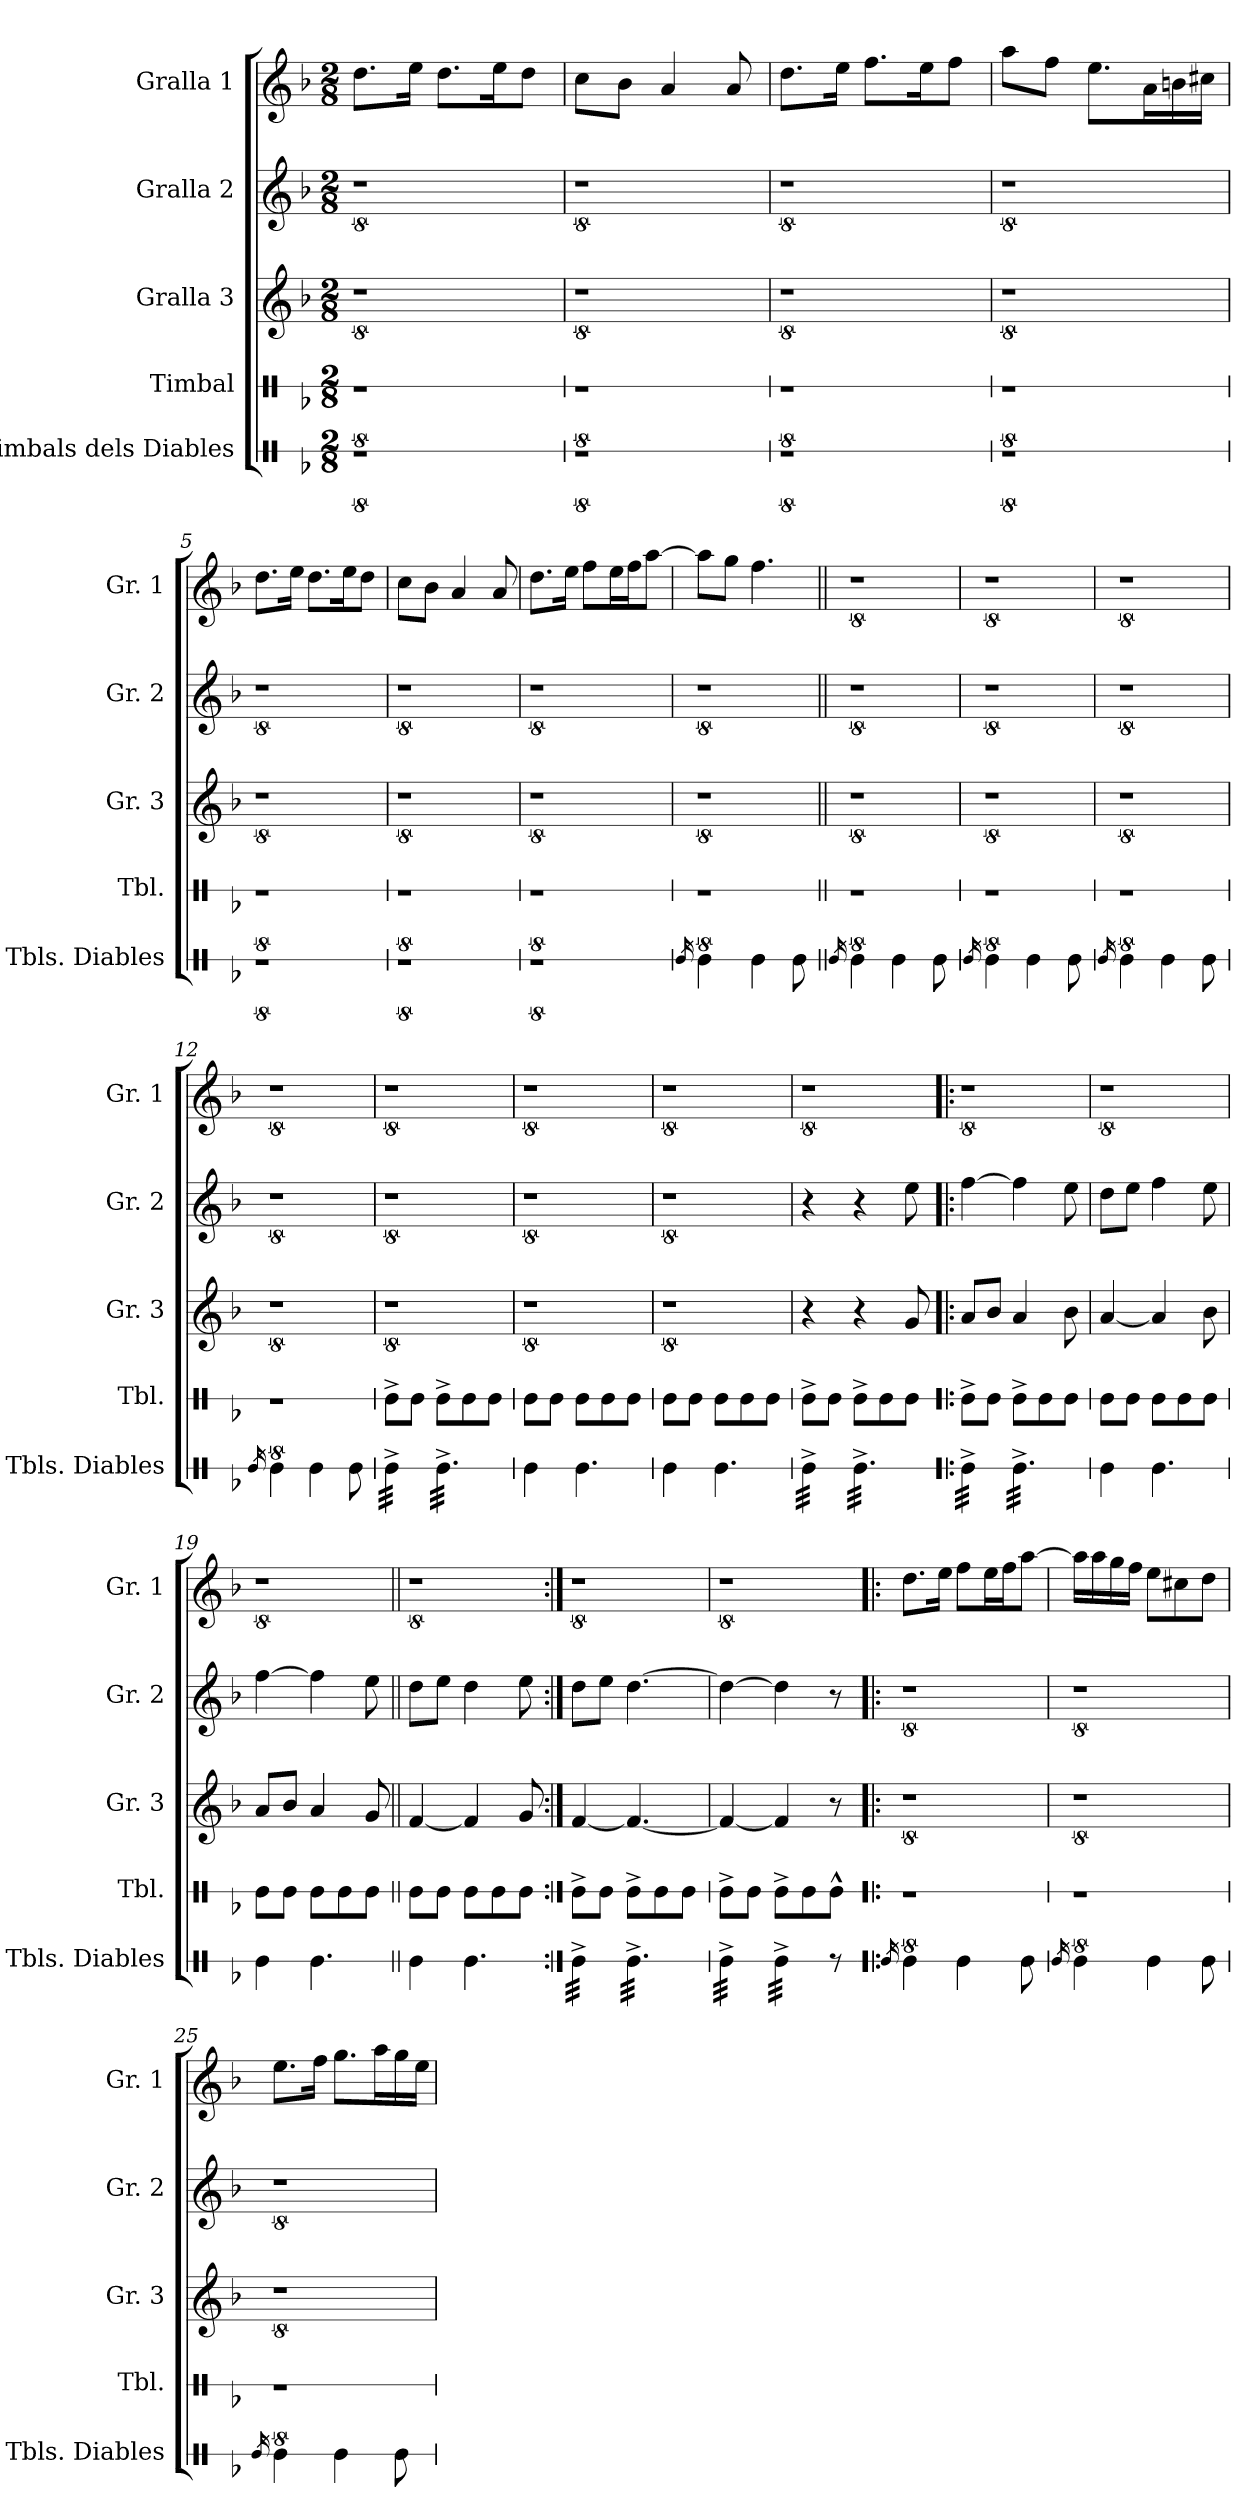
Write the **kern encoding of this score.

**kern	**kern	**kern	**kern	**kern
*part5	*part4	*part3	*part2	*part1
*staff5	*staff4	*staff3	*staff2	*staff1
*I"Timbals dels Diables	*I"Timbal	*I"Gralla 3	*I"Gralla 2	*I"Gralla 1
*I'Tbls.  Diables	*I'Tbl.	*I'Gr. 3	*I'Gr. 2	*I'Gr. 1
*stria1	*stria1	*	*	*
*clefX	*clefX	*clefG2	*clefG2	*clefG2
*k[b-]	*k[b-]	*k[b-]	*k[b-]	*k[b-]
*d:	*d:	*d:	*d:	*d:
*M2/8+3/8	*M2/8+3/8	*M2/8+3/8	*M2/8+3/8	*M2/8+3/8
*MM100	*MM100	*MM100	*MM100	*MM100
=1	=1	=1	=1	=1
8%5r	8%5r	8%5r	8%5r	8.dd\L
.	.	.	.	16ee\Jk
.	.	.	.	8.dd\L
.	.	.	.	16ee\k
.	.	.	.	8dd\J
=2	=2	=2	=2	=2
8%5r	8%5r	8%5r	8%5r	8cc\L
.	.	.	.	8b-\J
.	.	.	.	4a/
.	.	.	.	8a/
=3	=3	=3	=3	=3
8%5r	8%5r	8%5r	8%5r	8.dd\L
.	.	.	.	16ee\Jk
.	.	.	.	8.ff\L
.	.	.	.	16ee\k
.	.	.	.	8ff\J
=4	=4	=4	=4	=4
8%5r	8%5r	8%5r	8%5r	8aa\L
.	.	.	.	8ff\J
.	.	.	.	8.ee\L
.	.	.	.	16a\L
.	.	.	.	16bn\
.	.	.	.	16cc#X\JJ
=5	=5	=5	=5	=5
8%5r	8%5r	8%5r	8%5r	8.dd\L
.	.	.	.	16ee\Jk
.	.	.	.	8.dd\L
.	.	.	.	16ee\k
.	.	.	.	8dd\J
=6	=6	=6	=6	=6
8%5r	8%5r	8%5r	8%5r	8cc\L
.	.	.	.	8b-\J
.	.	.	.	4a/
.	.	.	.	8a/
!!LO:LB:g=z
=7	=7	=7	=7	=7
8%5r	8%5r	8%5r	8%5r	8.dd\L
.	.	.	.	16ee\Jk
.	.	.	.	8ff\L
.	.	.	.	16ee\L
.	.	.	.	16ff\J
.	.	.	.	[8aa\J
=8	=8	=8	=8	=8
16qRe/	.	.	.	.
4Re\	8%5r	8%5r	8%5r	8aa\L]
.	.	.	.	8gg\J
4Re\	.	.	.	4.ff\
8Re\	.	.	.	.
=9||	=9||	=9||	=9||	=9||
16qRe/	.	.	.	.
4Re\	8%5r	8%5r	8%5r	8%5r
4Re\	.	.	.	.
8Re\	.	.	.	.
=10	=10	=10	=10	=10
16qRe/	.	.	.	.
4Re\	8%5r	8%5r	8%5r	8%5r
4Re\	.	.	.	.
8Re\	.	.	.	.
=11	=11	=11	=11	=11
16qRe/	.	.	.	.
4Re\	8%5r	8%5r	8%5r	8%5r
4Re\	.	.	.	.
8Re\	.	.	.	.
=12	=12	=12	=12	=12
16qRe/	.	.	.	.
4Re\	8%5r	8%5r	8%5r	8%5r
4Re\	.	.	.	.
8Re\	.	.	.	.
=13	=13	=13	=13	=13
*tremolo	*	*	*	*
(>32Re^>\LLL	8Re^>\L	8%5r	8%5r	8%5r
(>32Re^>\	.	.	.	.
(>32Re^>\	.	.	.	.
(>32Re^>\	.	.	.	.
(>32Re^>\	8Re\J	.	.	.
(>32Re^>\	.	.	.	.
(>32Re^>\	.	.	.	.
32Re^>\JJJ	.	.	.	.
32Re^>\LLL	8Re^>\L	.	.	.
32Re^>\	.	.	.	.
32Re^>\	.	.	.	.
32Re^>\	.	.	.	.
32Re^>\	8Re\	.	.	.
32Re^>\	.	.	.	.
32Re^>\	.	.	.	.
32Re^>\	.	.	.	.
32Re^>\	8Re\J	.	.	.
32Re^>\	.	.	.	.
32Re^>\	.	.	.	.
32Re^>\JJJ	.	.	.	.
*Xtremolo	*	*	*	*
=14	=14	=14	=14	=14
4Re\	8Re\L	8%5r	8%5r	8%5r
.	8Re\J	.	.	.
4.Re\	8Re\L	.	.	.
.	8Re\	.	.	.
.	8Re\J	.	.	.
=15	=15	=15	=15	=15
4Re\	8Re\L	8%5r	8%5r	8%5r
.	8Re\J	.	.	.
4.Re\	8Re\L	.	.	.
.	8Re\	.	.	.
.	8Re\J	.	.	.
!!LO:PB:g=z
=16	=16	=16	=16	=16
*tremolo	*	*	*	*
32Re^>\LLL	8Re^>\L	4r	4r	8%5r
32Re^>\	.	.	.	.
32Re^>\	.	.	.	.
32Re^>\	.	.	.	.
32Re^>\	8Re\J	.	.	.
32Re^>\	.	.	.	.
32Re^>\	.	.	.	.
32Re^>\JJJ	.	.	.	.
32Re^>\LLL	8Re^>\L	4r	4r	.
32Re^>\	.	.	.	.
32Re^>\	.	.	.	.
32Re^>\	.	.	.	.
32Re^>\	8Re\	.	.	.
32Re^>\	.	.	.	.
32Re^>\	.	.	.	.
32Re^>\	.	.	.	.
32Re^>\	8Re\J	8g/	8ee\	.
32Re^>\	.	.	.	.
32Re^>\	.	.	.	.
32Re^>\JJJ	.	.	.	.
=17!|:	=17!|:	=17!|:	=17!|:	=17!|:
32Re^>\LLL	8Re^>\L	8a/L	[4ff\	8%5r
32Re^>\	.	.	.	.
32Re^>\	.	.	.	.
32Re^>\	.	.	.	.
32Re^>\	8Re\J	8b-/J	.	.
32Re^>\	.	.	.	.
32Re^>\	.	.	.	.
32Re^>\JJJ	.	.	.	.
32Re^>\LLL	8Re^>\L	4a/	4ff\]	.
32Re^>\	.	.	.	.
32Re^>\	.	.	.	.
32Re^>\	.	.	.	.
32Re^>\	8Re\	.	.	.
32Re^>\	.	.	.	.
32Re^>\	.	.	.	.
32Re^>\	.	.	.	.
32Re^>\	8Re\J	8b-\	8ee\	.
32Re^>\	.	.	.	.
32Re^>\	.	.	.	.
32Re^>\JJJ	.	.	.	.
*Xtremolo	*	*	*	*
=18	=18	=18	=18	=18
4Re\	8Re\L	[4a/	8dd\L	8%5r
.	8Re\J	.	8ee\J	.
4.Re\	8Re\L	4a/]	4ff\	.
.	8Re\	.	.	.
.	8Re\J	8b-\	8ee\	.
=19	=19	=19	=19	=19
4Re\	8Re\L	8a/L	[4ff\	8%5r
.	8Re\J	8b-/J	.	.
4.Re\	8Re\L	4a/	4ff\]	.
.	8Re\	.	.	.
.	8Re\J	8g/	8ee\	.
=20||	=20||	=20||	=20||	=20||
4Re\	8Re\L	[4f/	8dd\L	8%5r
.	8Re\J	.	8ee\J	.
4.Re\	8Re\L	4f/]	4dd\	.
.	8Re\	.	.	.
.	8Re\J	8g/	8ee\	.
=21:|!	=21:|!	=21:|!	=21:|!	=21:|!
*tremolo	*	*	*	*
32Re^>\LLL	8Re^>\L	[4f/	8dd\L	8%5r
32Re^>\	.	.	.	.
32Re^>\	.	.	.	.
32Re^>\	.	.	.	.
32Re^>\	8Re\J	.	8ee\J	.
32Re^>\	.	.	.	.
32Re^>\	.	.	.	.
32Re^>\JJJ	.	.	.	.
32Re^>\LLL	8Re^>\L	4.f/_	[4.dd\	.
32Re^>\	.	.	.	.
32Re^>\	.	.	.	.
32Re^>\	.	.	.	.
32Re^>\	8Re\	.	.	.
32Re^>\	.	.	.	.
32Re^>\	.	.	.	.
32Re^>\	.	.	.	.
32Re^>\	8Re\J	.	.	.
32Re^>\	.	.	.	.
32Re^>\	.	.	.	.
32Re^>\JJJ	.	.	.	.
=22	=22	=22	=22	=22
32Re^>\LLL	8Re^>\L	4f/_	4dd\_	8%5r
32Re^>\	.	.	.	.
32Re^>\	.	.	.	.
32Re^>\	.	.	.	.
32Re^>\	8Re\J	.	.	.
32Re^>\	.	.	.	.
32Re^>\	.	.	.	.
32Re^>\JJJ	.	.	.	.
32Re^>\)LLL	8Re^>\L	4f/]	4dd\]	.
32Re^>\)	.	.	.	.
32Re^>\)	.	.	.	.
32Re^>\)	.	.	.	.
32Re^>\)	8Re\	.	.	.
32Re^>\)	.	.	.	.
32Re^>\)	.	.	.	.
32Re^>\)JJJ	.	.	.	.
*Xtremolo	*	*	*	*
8r	8Re^^>\J	8r	8r	.
=23!|:	=23!|:	=23!|:	=23!|:	=23!|:
16qRe/	.	.	.	.
4Re\	8%5r	8%5r	8%5r	8.dd\L
.	.	.	.	16ee\Jk
4Re\	.	.	.	8ff\L
.	.	.	.	16ee\L
.	.	.	.	16ff\J
8Re\	.	.	.	[8aa\J
!!LO:LB:g=z
=24	=24	=24	=24	=24
16qRe/	.	.	.	.
4Re\	8%5r	8%5r	8%5r	16aa\LL]
.	.	.	.	16aa\
.	.	.	.	16gg\
.	.	.	.	16ff\JJ
4Re\	.	.	.	8ee\L
.	.	.	.	8cc#X\
8Re\	.	.	.	8dd\J
=25	=25	=25	=25	=25
16qRe/	.	.	.	.
4Re\	8%5r	8%5r	8%5r	8.ee\L
.	.	.	.	16ff\Jk
4Re\	.	.	.	8.gg\L
.	.	.	.	16aa\L
8Re\	.	.	.	16gg\
.	.	.	.	16ee\JJ
=	=	=	=	=
*-	*-	*-	*-	*-
